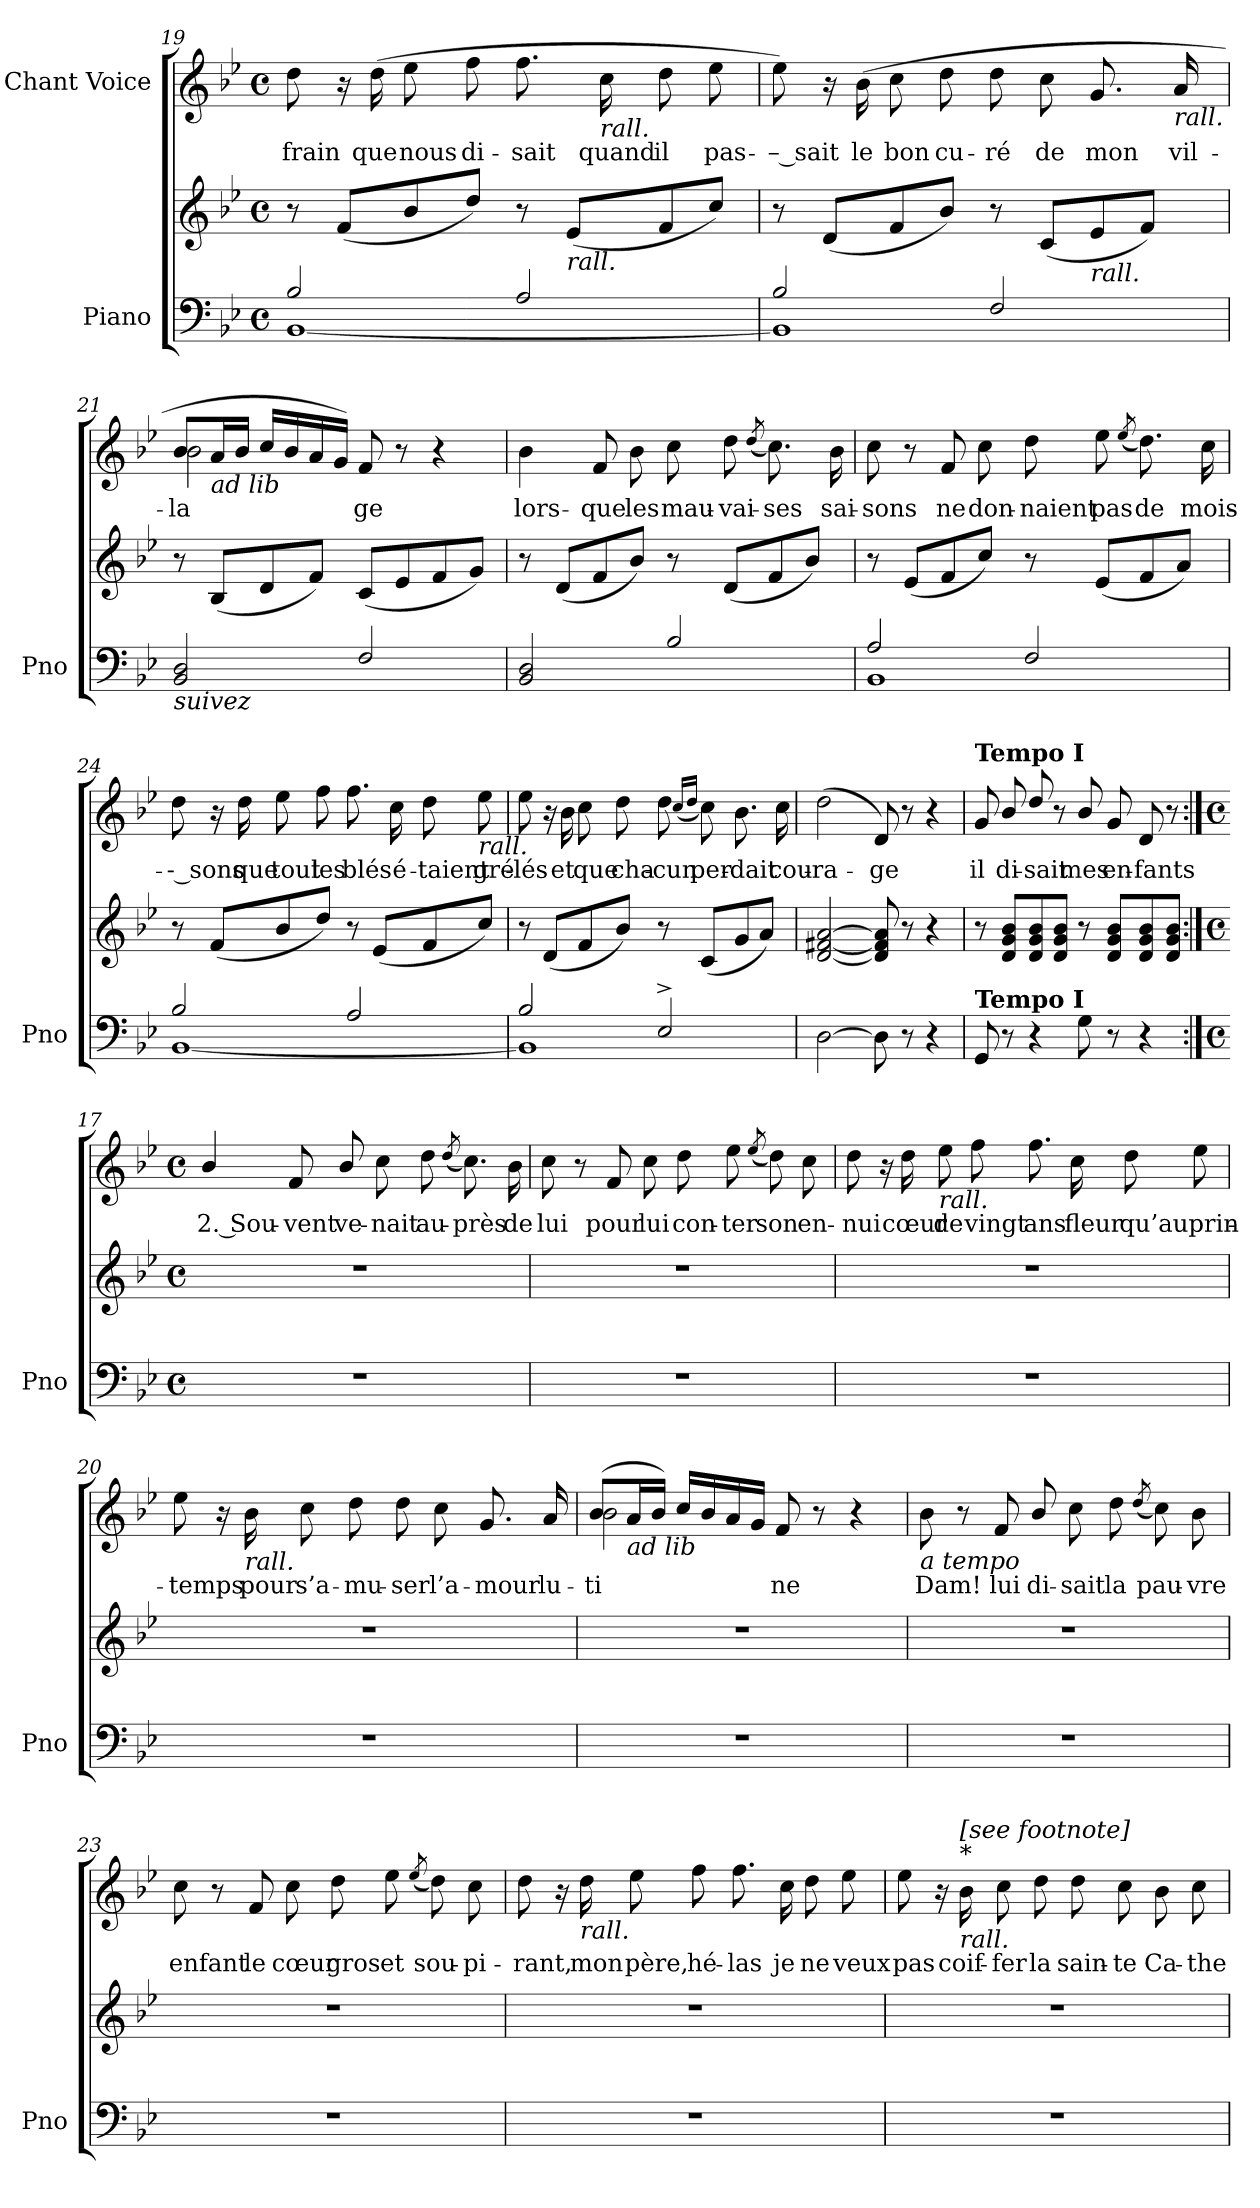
**kern	**kern	**kern	**text
*part2	*part2	*part1	*part1
*staff3	*staff2	*staff1	*staff1
*I"Piano	*	*I"Chant Voice	*
*I'Pno	*	*	*
!!LO:LB:g=z
*clefF4	*clefG2	*clefG2	*
*k[b-e-]	*k[b-e-]	*k[b-e-]	*
*M4/4	*M4/4	*M4/4	*
*met(c)	*met(c)	*met(c)	*
=19	=19	=19	=19
*^	*	*	*
!	!	!	!	!LO:LY:b
2B-/	[1BB-	8r	8dd\	-frain
.	.	(8f/L	16r	.
!	!	!	!	!LO:LY:b
.	.	.	(16dd\	que
!	!	!	!	!LO:LY:b
.	.	8b-/	8ee-\	nous
!	!	!	!	!LO:LY:b
.	.	8dd/J)	8ff\	di-
!	!	!	!	!LO:LY:b
2A/	.	8r	8.ff\	-sait
!	!	!LO:TX:b:i:t=rall.	!	!
.	.	(8e-/L	.	.
!	!	!	!LO:TX:b:i:t=rall.	!
!	!	!	!	!LO:LY:b
.	.	.	16cc\	quand
!	!	!	!	!LO:LY:b
.	.	8f/	8dd\	il
!	!	!	!	!LO:LY:b
.	.	8cc/J)	8ee-\	pas-
!!LO:PB:g=z
=20	=20	=20	=20	=20
!	!	!	!	!LO:LY:b
2B-/	1BB-]	8r	8ee-\)	-– sait
.	.	(8d/L	16r	.
!	!	!	!	!LO:LY:b
.	.	.	(16b-\	le
!	!	!	!	!LO:LY:b
.	.	8f/	8cc\	bon
!	!	!	!	!LO:LY:b
.	.	8b-/J)	8dd\	cu-
!	!	!	!	!LO:LY:b
2F/	.	8r	8dd\	-ré
!	!	!	!	!LO:LY:b
.	.	(8c/L	8cc\	de
!	!	!LO:TX:b:i:t=rall.	!	!
!	!	!	!	!LO:LY:b
.	.	8e-/	8.g/	mon
.	.	8f/J)	.	.
!	!	!	!LO:TX:b:i:t=rall.	!
!	!	!	!	!LO:LY:b
.	.	.	16a/	vil-
*v	*v	*	*	*
=21	=21	=21	=21
!LO:TX:b:i:t=suivez	!	!	!
!	!	!	!LO:LY:b
*	*	*^	*
2BB-/ 2D/	8r	8b-/L	2b-\	-la
!	!	!LO:TX:b:i:t=ad lib	!	!
.	(8B-/L	16a/L	.	.
.	.	16b-/JJ	.	.
.	8d/	16cc/LL	.	.
.	.	16b-/	.	.
.	8f/J)	16a/	.	.
.	.	16g/JJ)	.	.
!	!	!	!	!LO:LY:b
2F/	(8c/L	8f/	2ryy	ge
.	8e-/	8r	.	.
.	8f/	4r	.	.
.	8g/J)	.	.	.
*	*	*v	*v	*
=22	=22	=22	=22
!	!	!	!LO:LY:b
2BB-/ 2D/	8r	4b-\	lors-
.	(8d/L	.	.
!	!	!	!LO:LY:b
.	8f/	8f/	-que
!	!	!	!LO:LY:b
.	8b-/J)	8b-\	les
!	!	!	!LO:LY:b
2B-/	8r	8cc\	mau-
!	!	!	!LO:LY:b
.	(8d/L	8dd\	-vai-
.	.	(8qdd/	.
!	!	!	!LO:LY:b
.	8f/	8.cc\)	-ses
.	8b-/J)	.	.
!	!	!	!LO:LY:b
.	.	16b-\	sai-
=23	=23	=23	=23
*^	*	*	*
!	!	!	!	!LO:LY:b
2A/	1BB-	8r	8cc\	-sons
.	.	(8e-/L	8r	.
!	!	!	!	!LO:LY:b
.	.	8f/	8f/	ne
!	!	!	!	!LO:LY:b
.	.	8cc/J)	8cc\	don-
!	!	!	!	!LO:LY:b
2F/	.	8r	8dd\	-naient
!	!	!	!	!LO:LY:b
.	.	(8e-/L	8ee-\	pas
.	.	.	(8qee-/	.
!	!	!	!	!LO:LY:b
.	.	8f/	8.dd\)	de
.	.	8a/J)	.	.
!	!	!	!	!LO:LY:b
.	.	.	16cc\	mois-
!!LO:LB:g=z
=24	=24	=24	=24	=24
!	!	!	!	!LO:LY:b
2B-/	[1BB-	8r	8dd\	-- sons
.	.	(8f/L	16r	.
!	!	!	!	!LO:LY:b
.	.	.	16dd\	que
!	!	!	!	!LO:LY:b
.	.	8b-/	8ee-\	tout
!	!	!	!	!LO:LY:b
.	.	8dd/J)	8ff\	les
!	!	!	!	!LO:LY:b
2A/	.	8r	8.ff\	blés
.	.	(8e-/L	.	.
!	!	!	!	!LO:LY:b
.	.	.	16cc\	é-
!	!	!	!	!LO:LY:b
.	.	8f/	8dd\	-taient
!	!	!	!LO:TX:b:i:t=rall.	!
!	!	!	!	!LO:LY:b
.	.	8cc/J)	8ee-\	gré-
=25	=25	=25	=25	=25
!	!	!	!	!LO:LY:b
2B-/	1BB-]	8r	8ee-\	-lés
.	.	(8d/L	16r	.
!	!	!	!	!LO:LY:b
.	.	.	16b-\	et
!	!	!	!	!LO:LY:b
.	.	8f/	8cc\	que
!	!	!	!	!LO:LY:b
.	.	8b-/J)	8dd\	cha-
!	!	!	!	!LO:LY:b
2E-^/	.	8r	8dd\	-cun
.	.	.	(16qcc/LL	.
.	.	.	16qdd/JJ	.
!	!	!	!	!LO:LY:b
.	.	(8c/L	8cc\)	per-
!	!	!	!	!LO:LY:b
.	.	8g/	8.b-\	-dait
.	.	8a/J)	.	.
!	!	!	!	!LO:LY:b
.	.	.	16cc\	cou-
*v	*v	*	*	*
=26	=26	=26	=26
!	!	!	!LO:LY:b
[2D\	[2d/ [2f#X/ [2a/	(2dd\	-ra-
!	!	!	!LO:LY:b
8D\]	8d/] 8f#/] 8a/]	8d/)	-ge
8r	8r	8r	.
4r	4r	4r	.
=27	=27	=27	=27
!	!	!LO:TX:a:B:t=Tempo I	!
!LO:TX:a:B:t=Tempo I	!	!	!
!	!	!	!LO:LY:b
8GG/	8r	8g/	il
!	!	!	!LO:LY:b
8r	8d/ 8g/ 8b-/L	8b-/	di-
!	!	!	!LO:LY:b
4r	8d/ 8g/ 8b-/	8dd/	-sait
.	8d/ 8g/ 8b-/J	8r	.
!	!	!	!LO:LY:b
8G\	8r	8b-/	mes
!	!	!	!LO:LY:b
8r	8d/ 8g/ 8b-/L	8g/	en-
!	!	!	!LO:LY:b
4r	8d/ 8g/ 8b-/	8d/	-fants
.	8d/ 8g/ 8b-/J	8r	.
!!LO:PB:g=z
=17:|!	=17:|!	=17:|!	=17:|!
*stria5	*stria5	*	*
*M4/4	*M4/4	*M4/4	*
*met(c)	*met(c)	*met(c)	*
!	!	!	!LO:LY:b
1r	1r	4b-/	2. Sou-
!	!	!	!LO:LY:b
.	.	8f/	-vent
!	!	!	!LO:LY:b
.	.	8b-/	ve-
!	!	!	!LO:LY:b
.	.	8cc\	-nait
!	!	!	!LO:LY:b
.	.	8dd\	au-
.	.	(8qdd/	.
!	!	!	!LO:LY:b
.	.	8.cc\)	-près
!	!	!	!LO:LY:b
.	.	16b-\	de
=18	=18	=18	=18
!	!	!	!LO:LY:b
1r	1r	8cc\	lui
.	.	8r	.
!	!	!	!LO:LY:b
.	.	8f/	pour
!	!	!	!LO:LY:b
.	.	8cc\	lui
!	!	!	!LO:LY:b
.	.	8dd\	con-
!	!	!	!LO:LY:b
.	.	8ee-\	-ter
.	.	(8qee-/	.
!	!	!	!LO:LY:b
.	.	8dd\)	son
!	!	!	!LO:LY:b
.	.	8cc\	en-
=19	=19	=19	=19
!	!	!	!LO:LY:b
1r	1r	8dd\	-nui
.	.	16r	.
!	!	!	!LO:LY:b
.	.	16dd\	cœur
!	!	!LO:TX:b:i:t=rall.	!
!	!	!	!LO:LY:b
.	.	8ee-\	de
!	!	!	!LO:LY:b
.	.	8ff\	vingt
!	!	!	!LO:LY:b
.	.	8.ff\	ans
!	!	!	!LO:LY:b
.	.	16cc\	fleur
!	!	!	!LO:LY:b
.	.	8dd\	qu’au
!	!	!	!LO:LY:b
.	.	8ee-\	prin-
=20	=20	=20	=20
!	!	!	!LO:LY:b
1r	1r	8ee-\	-temps
.	.	16r	.
!	!	!LO:TX:b:i:t=rall.	!
!	!	!	!LO:LY:b
.	.	16b-\	pour
!	!	!	!LO:LY:b
.	.	8cc\	s’a-
!	!	!	!LO:LY:b
.	.	8dd\	-mu-
!	!	!	!LO:LY:b
.	.	8dd\	-ser
!	!	!	!LO:LY:b
.	.	8cc\	l’a-
!	!	!	!LO:LY:b
.	.	8.g/	-mour
!	!	!	!LO:LY:b
.	.	16a/	lu-
=21	=21	=21	=21
!	!	!	!LO:LY:b
*	*	*^	*
1r	1r	(<8b-/L	2b-\	-ti
!	!	!LO:TX:b:i:t=ad lib	!	!
.	.	16a/L	.	.
.	.	16b-/JJ)	.	.
.	.	16cc/LL	.	.
.	.	16b-/	.	.
.	.	16a/	.	.
.	.	16g/JJ	.	.
!	!	!	!	!LO:LY:b
.	.	8f/	2ryy	ne
.	.	8r	.	.
.	.	4r	.	.
*	*	*v	*v	*
!!LO:LB:g=z
=22	=22	=22	=22
!	!	!LO:TX:b:i:t=a tempo	!
!	!	!	!LO:LY:b
1r	1r	8b-\	Dam!
.	.	8r	.
!	!	!	!LO:LY:b
.	.	8f/	lui
!	!	!	!LO:LY:b
.	.	8b-/	di-
!	!	!	!LO:LY:b
.	.	8cc\	-sait
!	!	!	!LO:LY:b
.	.	8dd\	la
.	.	(8qdd/	.
!	!	!	!LO:LY:b
.	.	8cc\)	pau-
!	!	!	!LO:LY:b
.	.	8b-\	-vre
=23	=23	=23	=23
!	!	!	!LO:LY:b
1r	1r	8cc\	enfant
.	.	8r	.
!	!	!	!LO:LY:b
.	.	8f/	le
!	!	!	!LO:LY:b
.	.	8cc\	cœur
!	!	!	!LO:LY:b
.	.	8dd\	gros
!	!	!	!LO:LY:b
.	.	8ee-\	et
.	.	(8qee-/	.
!	!	!	!LO:LY:b
.	.	8dd\)	sou-
!	!	!	!LO:LY:b
.	.	8cc\	-pi-
=24	=24	=24	=24
!	!	!	!LO:LY:b
1r	1r	8dd\	-rant,
.	.	16r	.
!	!	!LO:TX:b:i:t=rall.	!
!	!	!	!LO:LY:b
.	.	16dd\	mon
!	!	!	!LO:LY:b
.	.	8ee-\	père,
!	!	!	!LO:LY:b
.	.	8ff\	hé-
!	!	!	!LO:LY:b
.	.	8.ff\	-las
!	!	!	!LO:LY:b
.	.	16cc\	je
!	!	!	!LO:LY:b
.	.	8dd\	ne
!	!	!	!LO:LY:b
.	.	8ee-\	veux
=25	=25	=25	=25
!	!	!	!LO:LY:b
1r	1r	8ee-\	pas
.	.	16r	.
!	!	!LO:TX:a:t=*	!
!	!	!LO:TX:a:t=[see footnote]	!
!	!	!LO:TX:b:i:t=rall.	!
!	!	!	!LO:LY:b
.	.	16b-\	coif-
!	!	!	!LO:LY:b
.	.	8cc\	-fer
!	!	!	!LO:LY:b
.	.	8dd\	la
!	!	!	!LO:LY:b
.	.	8dd\	sain-
!	!	!	!LO:LY:b
.	.	8cc\	-te
!	!	!	!LO:LY:b
.	.	8b-\	Ca-
!	!	!	!LO:LY:b
.	.	8cc\	-the-
=	=	=	=
*-	*-	*-	*-
